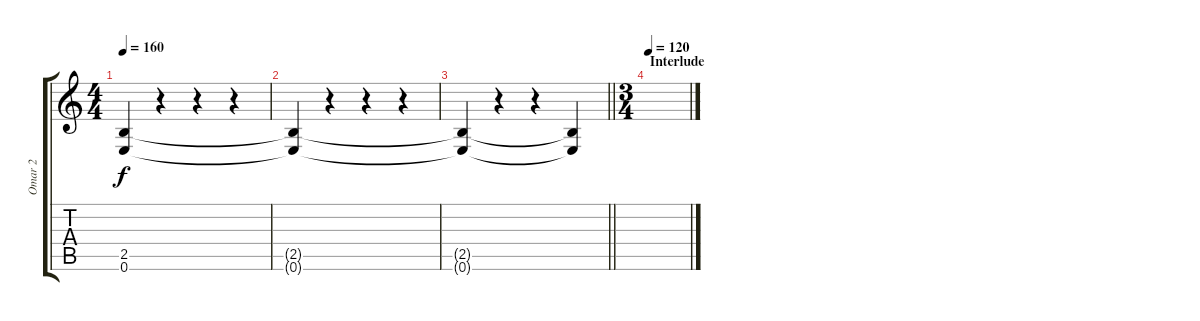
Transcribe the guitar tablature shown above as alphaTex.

\track ("Omar 2" "Omar 2") {instrument distortionguitar}
\staff {score tabs}
\tuning (E4 B3 G3 D3 A2 E2) {hide}
\ts (4 4)
\tempo 160
\clef g2
\ks c
(2.5{t} 0.6{t}).4{dy f} r.4 r.4 r.4 |
(2.5{t} 0.6{t}).4 r.4 r.4 r.4 |
\barLineRight lightlight
(2.5{t} 0.6{t}).4 r.4 r.4 (2.5{t} 0.6{t}).4 |
\ts (3 4)
\section ("" "Interlude")
\tempo 120
